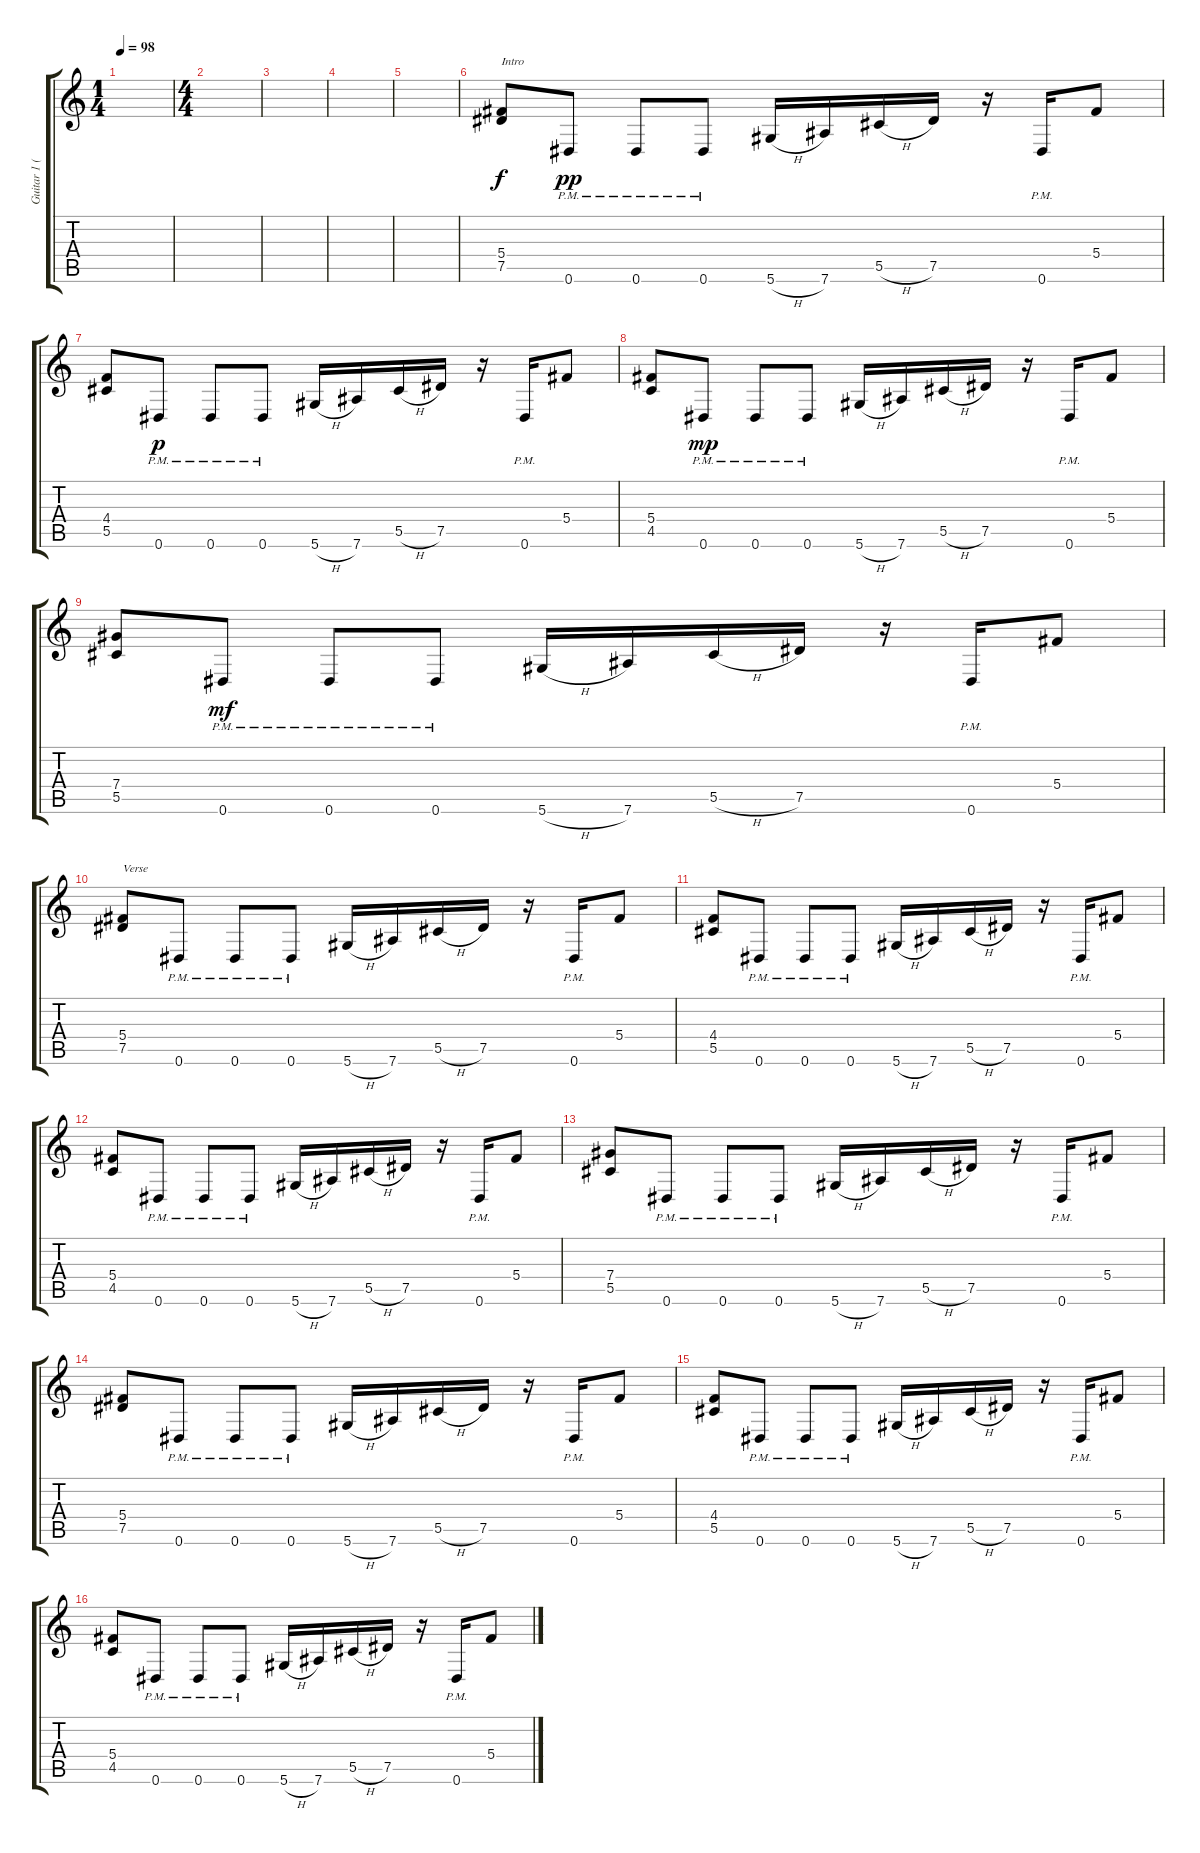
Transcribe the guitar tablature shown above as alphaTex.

\track ("Guitar 1 (Rhythm)" "Guitar 1 (") {instrument distortionguitar}
\staff {score tabs}
\tuning (Eb4 Bb3 Gb3 Db3 Ab2 Eb2) {hide}
\ts (1 4)
\tempo 98
\clef g2
\ks c
|
\ts (4 4)
|
|
|
|
(5.4 7.5).8{txt "Intro" volume 14} 0.6{pm}.8{dy pp} 0.6{pm}.8 0.6{pm}.8 5.6{h}.16 7.6.16 5.5{h}.16 7.5.16 r.16 0.6{pm}.16 5.4.8 |
(4.4 5.5).8 0.6{pm}.8{dy p} 0.6{pm}.8 0.6{pm}.8 5.6{h}.16 7.6.16 5.5{h}.16 7.5.16 r.16 0.6{pm}.16 5.4.8 |
(5.4 4.5).8 0.6{pm}.8{dy mp} 0.6{pm}.8 0.6{pm}.8 5.6{h}.16 7.6.16 5.5{h}.16 7.5.16 r.16 0.6{pm}.16 5.4.8 |
(7.4 5.5).8 0.6{pm}.8{dy mf} 0.6{pm}.8 0.6{pm}.8 5.6{h}.16 7.6.16 5.5{h}.16 7.5.16 r.16 0.6{pm}.16 5.4.8 |
(5.4 7.5).8{txt "Verse"} 0.6{pm}.8 0.6{pm}.8 0.6{pm}.8 5.6{h}.16 7.6.16 5.5{h}.16 7.5.16 r.16 0.6{pm}.16 5.4.8 |
(4.4 5.5).8 0.6{pm}.8 0.6{pm}.8 0.6{pm}.8 5.6{h}.16 7.6.16 5.5{h}.16 7.5.16 r.16 0.6{pm}.16 5.4.8 |
(5.4 4.5).8 0.6{pm}.8 0.6{pm}.8 0.6{pm}.8 5.6{h}.16 7.6.16 5.5{h}.16 7.5.16 r.16 0.6{pm}.16 5.4.8 |
(7.4 5.5).8 0.6{pm}.8 0.6{pm}.8 0.6{pm}.8 5.6{h}.16 7.6.16 5.5{h}.16 7.5.16 r.16 0.6{pm}.16 5.4.8 |
(5.4 7.5).8 0.6{pm}.8 0.6{pm}.8 0.6{pm}.8 5.6{h}.16 7.6.16 5.5{h}.16 7.5.16 r.16 0.6{pm}.16 5.4.8 |
(4.4 5.5).8 0.6{pm}.8 0.6{pm}.8 0.6{pm}.8 5.6{h}.16 7.6.16 5.5{h}.16 7.5.16 r.16 0.6{pm}.16 5.4.8 |
(5.4 4.5).8 0.6{pm}.8 0.6{pm}.8 0.6{pm}.8 5.6{h}.16 7.6.16 5.5{h}.16 7.5.16 r.16 0.6{pm}.16 5.4.8
